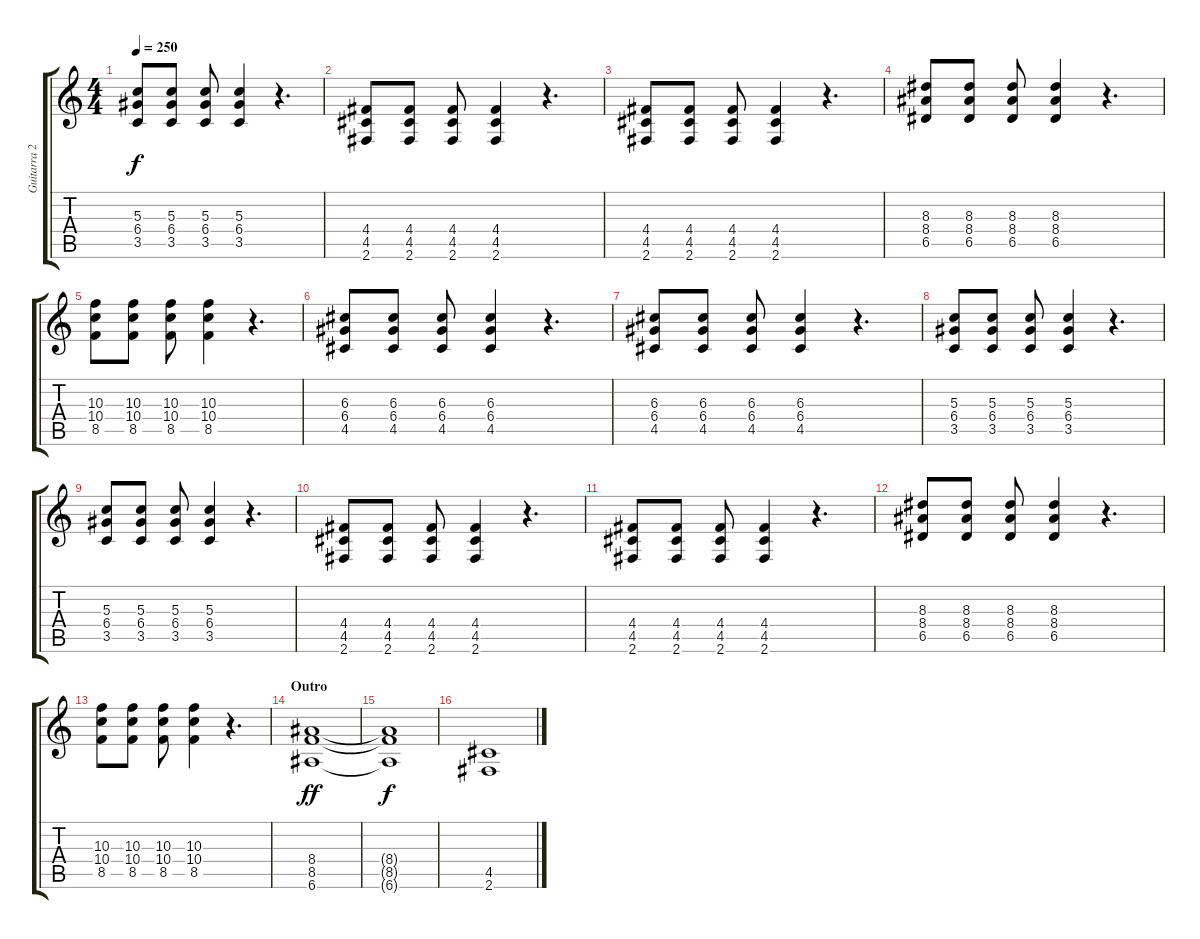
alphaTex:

\track ("Guitarra 2" "Guitarra 2") {instrument distortionguitar}
\staff {score tabs}
\tuning (E4 B3 G3 D3 A2 E2) {hide}
\ts (4 4)
\tempo 250
\clef g2
\ks c
(5.3 6.4 3.5).8{dy f} (5.3 6.4 3.5).8 (5.3 6.4 3.5).8 (5.3 6.4 3.5).4 r.4{d} |
(4.4 4.5 2.6).8 (4.4 4.5 2.6).8 (4.4 4.5 2.6).8 (4.4 4.5 2.6).4 r.4{d} |
(4.4 4.5 2.6).8 (4.4 4.5 2.6).8 (4.4 4.5 2.6).8 (4.4 4.5 2.6).4 r.4{d} |
(8.3 8.4 6.5).8 (8.3 8.4 6.5).8 (8.3 8.4 6.5).8 (8.3 8.4 6.5).4 r.4{d} |
(10.3 10.4 8.5).8 (10.3 10.4 8.5).8 (10.3 10.4 8.5).8 (10.3 10.4 8.5).4 r.4{d} |
(6.3 6.4 4.5).8 (6.3 6.4 4.5).8 (6.3 6.4 4.5).8 (6.3 6.4 4.5).4 r.4{d} |
(6.3 6.4 4.5).8 (6.3 6.4 4.5).8 (6.3 6.4 4.5).8 (6.3 6.4 4.5).4 r.4{d} |
(5.3 6.4 3.5).8 (5.3 6.4 3.5).8 (5.3 6.4 3.5).8 (5.3 6.4 3.5).4 r.4{d} |
(5.3 6.4 3.5).8 (5.3 6.4 3.5).8 (5.3 6.4 3.5).8 (5.3 6.4 3.5).4 r.4{d} |
(4.4 4.5 2.6).8 (4.4 4.5 2.6).8 (4.4 4.5 2.6).8 (4.4 4.5 2.6).4 r.4{d} |
(4.4 4.5 2.6).8 (4.4 4.5 2.6).8 (4.4 4.5 2.6).8 (4.4 4.5 2.6).4 r.4{d} |
(8.3 8.4 6.5).8 (8.3 8.4 6.5).8 (8.3 8.4 6.5).8 (8.3 8.4 6.5).4 r.4{d} |
(10.3 10.4 8.5).8 (10.3 10.4 8.5).8 (10.3 10.4 8.5).8 (10.3 10.4 8.5).4 r.4{d} |
\section ("" "Outro")
(8.4 8.5 6.6).1{dy ff} |
(8.4{t} 8.5{t} 6.6{t}).1{dy f} |
(4.5 2.6).1
